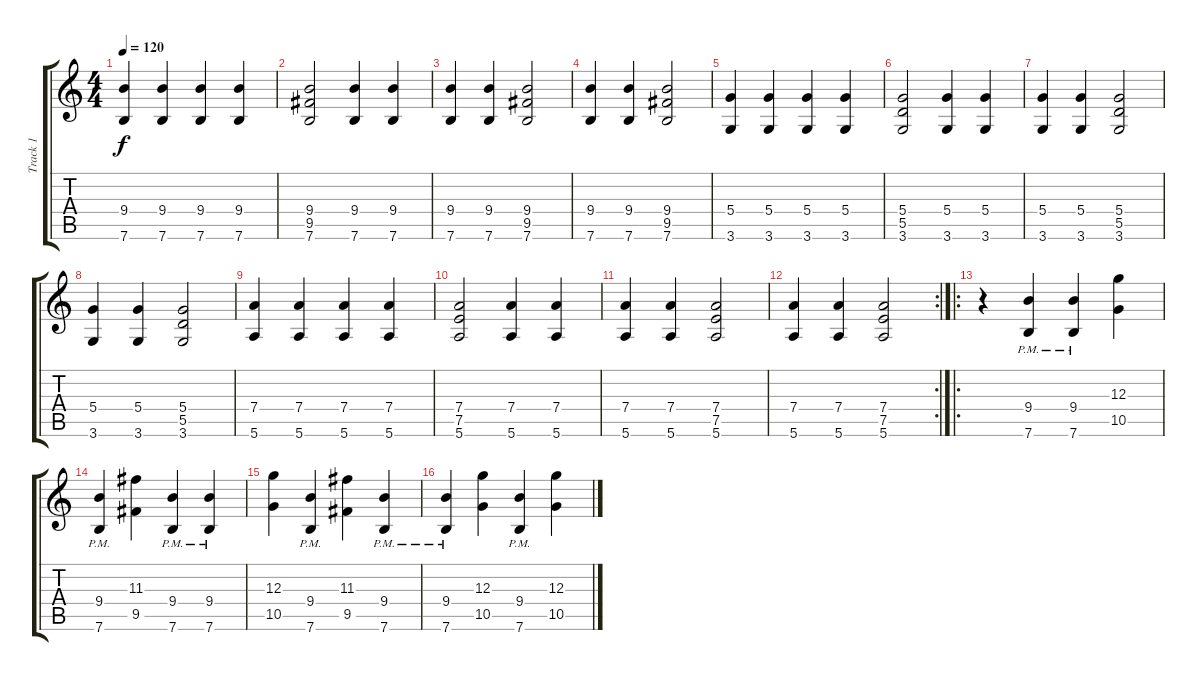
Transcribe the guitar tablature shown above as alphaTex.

\track ("Track 1" "Track 1") {instrument overdrivenguitar}
\staff {score tabs}
\tuning (E4 B3 G3 D3 A2 E2) {hide}
\ts (4 4)
\tempo 120
\clef g2
\ks c
(9.4 7.6).4{dy f} (9.4 7.6).4 (9.4 7.6).4 (9.4 7.6).4 |
(9.4 9.5 7.6).2 (9.4 7.6).4 (9.4 7.6).4 |
(9.4 7.6).4 (9.4 7.6).4 (9.4 9.5 7.6).2 |
(9.4 7.6).4 (9.4 7.6).4 (9.4 9.5 7.6).2 |
(5.4 3.6).4 (5.4 3.6).4 (5.4 3.6).4 (5.4 3.6).4 |
(5.4 5.5 3.6).2 (5.4 3.6).4 (5.4 3.6).4 |
(5.4 3.6).4 (5.4 3.6).4 (5.4 5.5 3.6).2 |
(5.4 3.6).4 (5.4 3.6).4 (5.4 5.5 3.6).2 |
(7.4 5.6).4 (7.4 5.6).4 (7.4 5.6).4 (7.4 5.6).4 |
(7.4 7.5 5.6).2 (7.4 5.6).4 (7.4 5.6).4 |
(7.4 5.6).4 (7.4 5.6).4 (7.4 7.5 5.6).2 |
\rc 2
(7.4 5.6).4 (7.4 5.6).4 (7.4 7.5 5.6).2 |
\ro
r.4 (9.4 7.6{pm}).4 (9.4 7.6{pm}).4 (12.3 10.5).4 |
(9.4 7.6{pm}).4 (11.3 9.5).4 (9.4 7.6{pm}).4 (9.4 7.6{pm}).4 |
(12.3 10.5).4 (9.4 7.6{pm}).4 (11.3 9.5).4 (9.4 7.6{pm}).4 |
(9.4 7.6{pm}).4 (12.3 10.5).4 (9.4 7.6{pm}).4 (12.3 10.5).4
